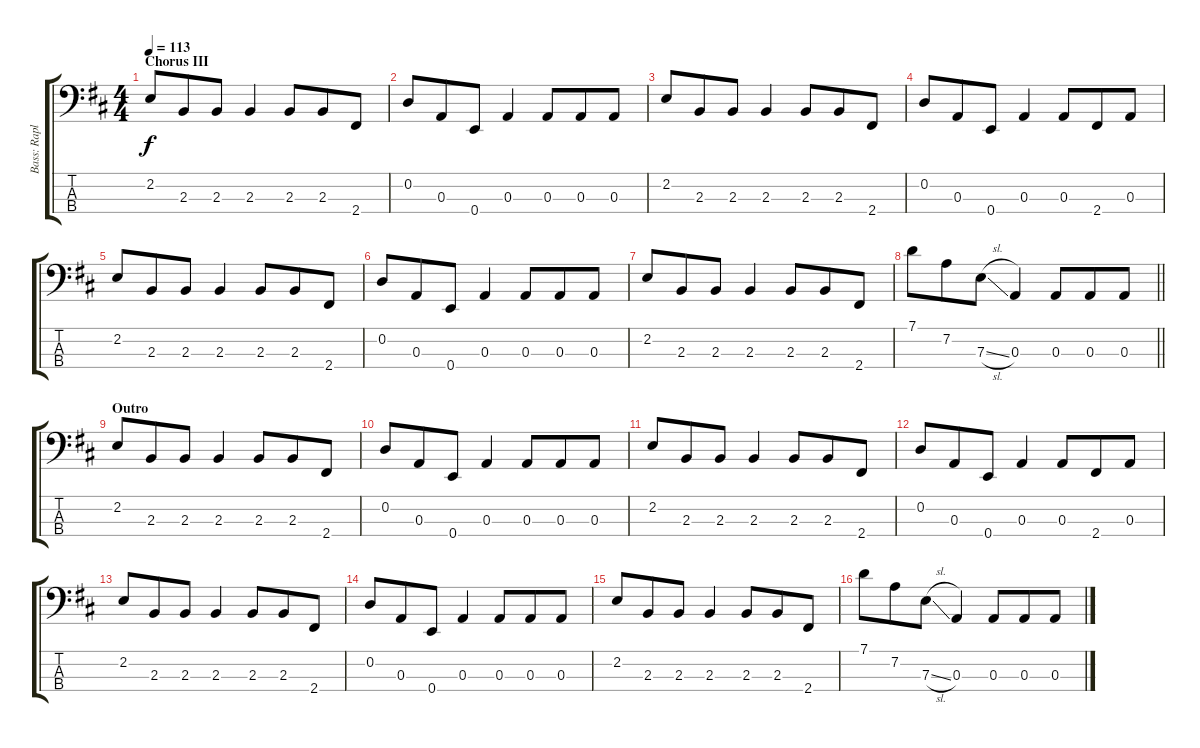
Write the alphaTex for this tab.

\track ("Bass: Raplh" "Bass: Rapl") {instrument electricbassfinger}
\staff {score tabs}
\tuning (G2 D2 A1 E1) {hide}
\ts (4 4)
\section ("" "Chorus III")
\tempo 113
\clef f4
\ks d
2.2.8{dy f} 2.3.8{beam merge} 2.3.8 2.3.4 2.3.8{beam merge} 2.3.8 2.4.8 |
0.2.8 0.3.8{beam merge} 0.4.8 0.3.4 0.3.8{beam merge} 0.3.8 0.3.8 |
2.2.8 2.3.8{beam merge} 2.3.8 2.3.4 2.3.8{beam merge} 2.3.8 2.4.8 |
0.2.8 0.3.8{beam merge} 0.4.8 0.3.4 0.3.8{beam merge} 2.4.8 0.3.8 |
2.2.8 2.3.8{beam merge} 2.3.8 2.3.4 2.3.8{beam merge} 2.3.8 2.4.8 |
0.2.8 0.3.8{beam merge} 0.4.8 0.3.4 0.3.8{beam merge} 0.3.8 0.3.8 |
2.2.8 2.3.8{beam merge} 2.3.8 2.3.4 2.3.8{beam merge} 2.3.8 2.4.8 |
\barLineRight lightlight
7.1.8 7.2.8{beam merge} 7.3{sl}.8 0.3.4 0.3.8{beam merge} 0.3.8 0.3.8 |
\section ("" "Outro")
2.2.8 2.3.8{beam merge} 2.3.8 2.3.4 2.3.8{beam merge} 2.3.8 2.4.8 |
0.2.8 0.3.8{beam merge} 0.4.8 0.3.4 0.3.8{beam merge} 0.3.8 0.3.8 |
2.2.8 2.3.8{beam merge} 2.3.8 2.3.4 2.3.8{beam merge} 2.3.8 2.4.8 |
0.2.8 0.3.8{beam merge} 0.4.8 0.3.4 0.3.8{beam merge} 2.4.8 0.3.8 |
2.2.8 2.3.8{beam merge} 2.3.8 2.3.4 2.3.8{beam merge} 2.3.8 2.4.8 |
0.2.8 0.3.8{beam merge} 0.4.8 0.3.4 0.3.8{beam merge} 0.3.8 0.3.8 |
2.2.8 2.3.8{beam merge} 2.3.8 2.3.4 2.3.8{beam merge} 2.3.8 2.4.8 |
7.1.8 7.2.8{beam merge} 7.3{sl}.8 0.3.4 0.3.8{beam merge} 0.3.8 0.3.8
